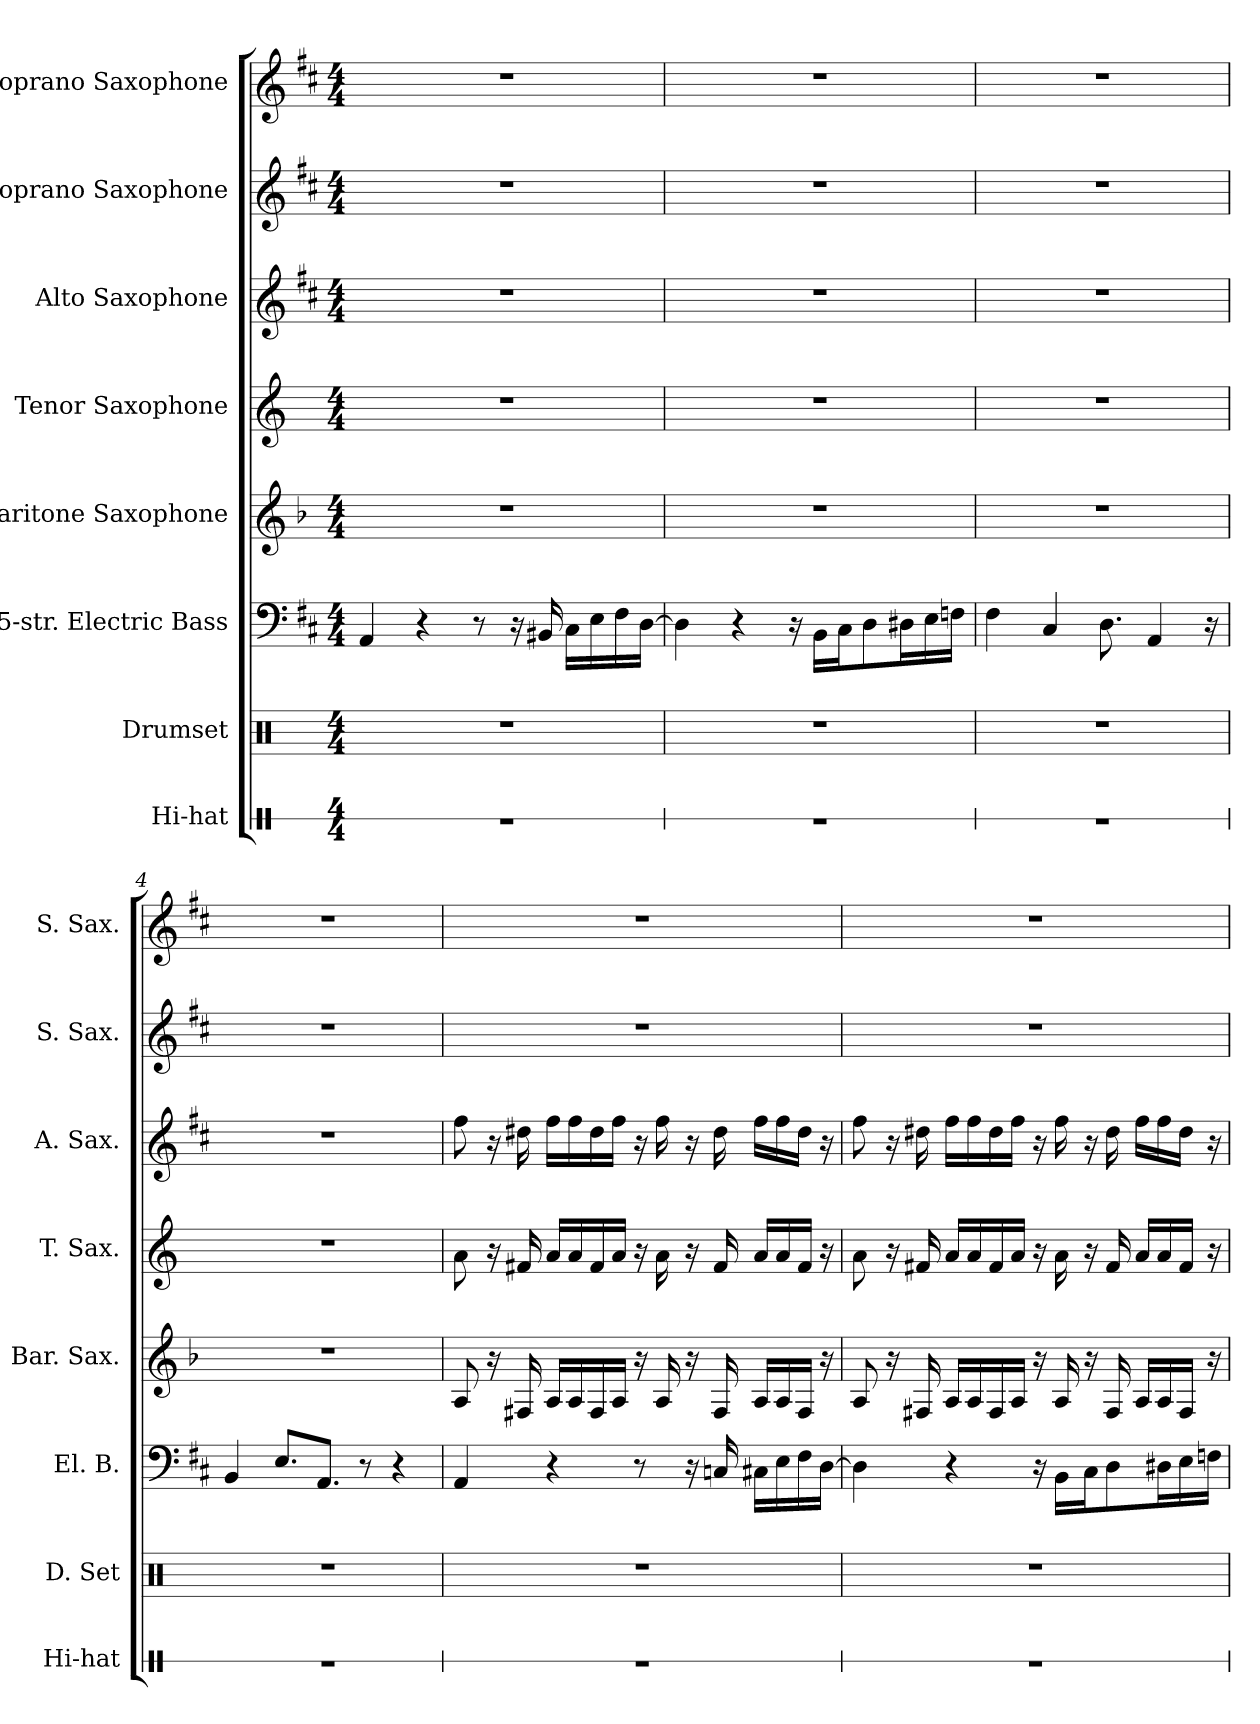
**kern	**kern	**kern	**kern	**kern	**kern	**kern	**kern
*part8	*part7	*part6	*part5	*part4	*part3	*part2	*part1
*staff8	*staff7	*staff6	*staff5	*staff4	*staff3	*staff2	*staff1
*I"Hi-hat	*I"Drumset	*I"5-str. Electric Bass	*I"Baritone Saxophone	*I"Tenor Saxophone	*I"Alto Saxophone	*I"Soprano Saxophone	*I"Soprano Saxophone
*I'Hi-hat	*I'D. Set	*I'El. B.	*I'Bar. Sax.	*I'T. Sax.	*I'A. Sax.	*I'S. Sax.	*I'S. Sax.
*stria1	*	*	*	*	*	*	*
*clefX	*clefX	*clefF4	*clefG2	*clefG2	*clefG2	*clefG2	*clefG2
*	*	*ITrd7c12	*ITrd12c21	*ITrd8c14	*ITrd5c9	*ITrd1c2	*ITrd1c2
*k[]	*k[]	*k[f#c#]	*k[b-]	*k[]	*k[b-]	*k[]	*k[]
*M4/4	*M4/4	*M4/4	*M4/4	*M4/4	*M4/4	*M4/4	*M4/4
*MM100	*MM100	*MM100	*MM100	*MM100	*MM100	*MM100	*MM100
=1	=1	=1	=1	=1	=1	=1	=1
1r	1r	4AAA/	1r	1r	1r	1r	1r
.	.	4r	.	.	.	.	.
.	.	8r	.	.	.	.	.
.	.	16r	.	.	.	.	.
.	.	16BBB#X/	.	.	.	.	.
.	.	16CC#\LL	.	.	.	.	.
.	.	16EE\	.	.	.	.	.
.	.	16FF#\	.	.	.	.	.
.	.	[16DD\JJ	.	.	.	.	.
=2	=2	=2	=2	=2	=2	=2	=2
1r	1r	4DD\]	1r	1r	1r	1r	1r
.	.	4r	.	.	.	.	.
.	.	16r	.	.	.	.	.
.	.	16BBB\LL	.	.	.	.	.
.	.	16CC#\J	.	.	.	.	.
.	.	8DD\	.	.	.	.	.
.	.	16DD#X\L	.	.	.	.	.
.	.	16EE\	.	.	.	.	.
.	.	16FFn\JJ	.	.	.	.	.
=3	=3	=3	=3	=3	=3	=3	=3
1r	1r	4FF#\	1r	1r	1r	1r	1r
.	.	4CC#/	.	.	.	.	.
.	.	8.DD\	.	.	.	.	.
.	.	4AAA/	.	.	.	.	.
.	.	16r	.	.	.	.	.
=4	=4	=4	=4	=4	=4	=4	=4
1r	1r	4BBB/	1r	1r	1r	1r	1r
.	.	8.EE/L	.	.	.	.	.
.	.	8.AAA/J	.	.	.	.	.
.	.	8r	.	.	.	.	.
.	.	4r	.	.	.	.	.
!!LO:PB:g=z
=5	=5	=5	=5	=5	=5	=5	=5
1r	1r	4AAA/	8AA/	8A\	8a\	1r	1r
.	.	.	16r	16r	16r	.	.
.	.	.	16FF#X/	16F#X/	16f#X\	.	.
.	.	4r	16AA/LL	16A/LL	16a\LL	.	.
.	.	.	16AA/	16A/	16a\	.	.
.	.	.	16FF#/	16F#/	16f#\	.	.
.	.	.	16AA/JJ	16A/JJ	16a\JJ	.	.
.	.	8r	16r	16r	16r	.	.
.	.	.	16AA/	16A\	16a\	.	.
.	.	16r	16r	16r	16r	.	.
.	.	16CCn/	16FF#/	16F#/	16f#\	.	.
.	.	16CC#X\LL	16AA/LL	16A/LL	16a\LL	.	.
.	.	16EE\	16AA/	16A/	16a\	.	.
.	.	16FF#\	16FF#/JJ	16F#/JJ	16f#\JJ	.	.
.	.	[16DD\JJ	16r	16r	16r	.	.
=6	=6	=6	=6	=6	=6	=6	=6
1r	1r	4DD\]	8AA/	8A\	8a\	1r	1r
.	.	.	16r	16r	16r	.	.
.	.	.	16FF#X/	16F#X/	16f#X\	.	.
.	.	4r	16AA/LL	16A/LL	16a\LL	.	.
.	.	.	16AA/	16A/	16a\	.	.
.	.	.	16FF#/	16F#/	16f#\	.	.
.	.	.	16AA/JJ	16A/JJ	16a\JJ	.	.
.	.	16r	16r	16r	16r	.	.
.	.	16BBB\LL	16AA/	16A\	16a\	.	.
.	.	16CC#\J	16r	16r	16r	.	.
.	.	8DD\	16FF#/	16F#/	16f#\	.	.
.	.	.	16AA/LL	16A/LL	16a\LL	.	.
.	.	16DD#X\L	16AA/	16A/	16a\	.	.
.	.	16EE\	16FF#/JJ	16F#/JJ	16f#\JJ	.	.
.	.	16FFn\JJ	16r	16r	16r	.	.
=	=	=	=	=	=	=	=
*-	*-	*-	*-	*-	*-	*-	*-
